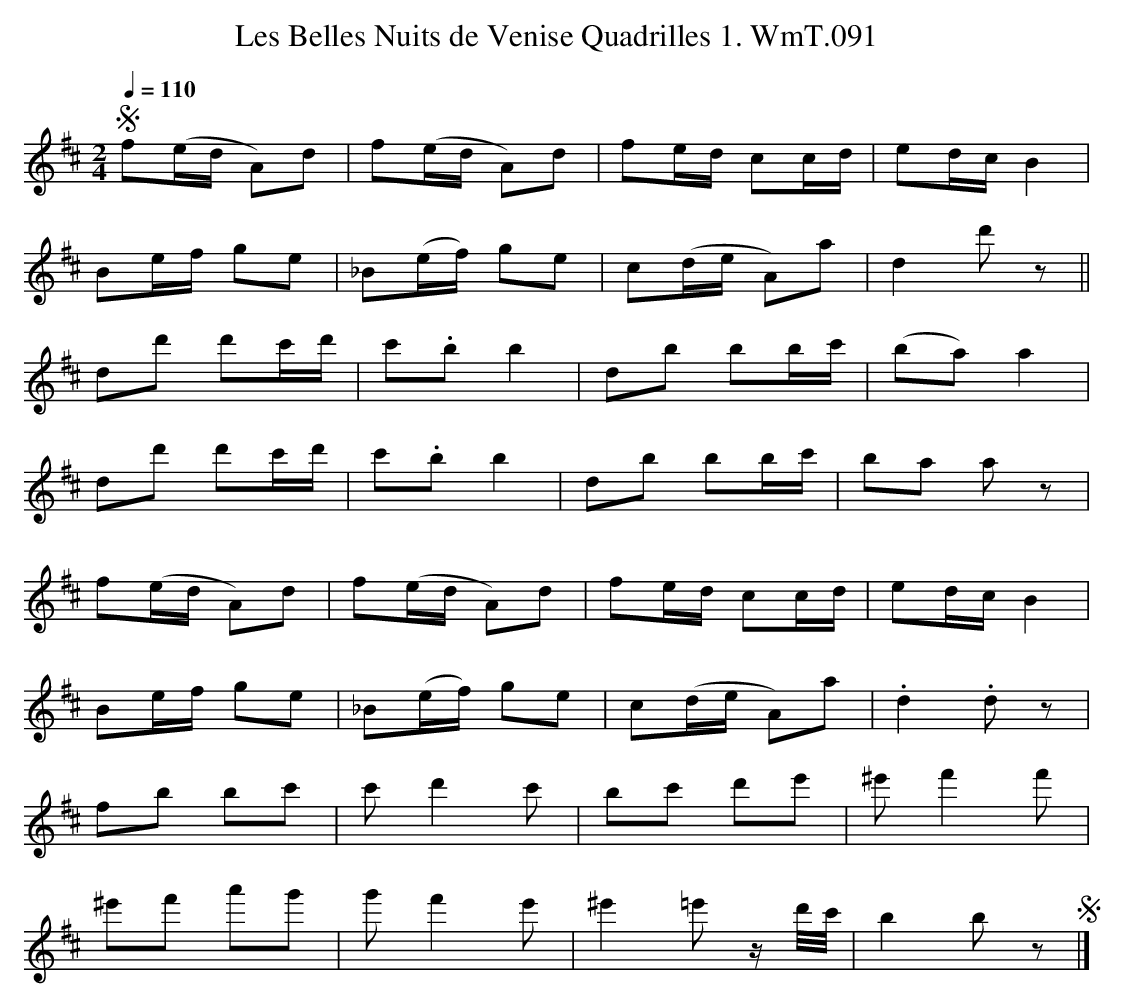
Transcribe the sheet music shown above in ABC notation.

X:1
T:Belles Nuits de Venise Quadrilles 1. WmT.091, Les
M:2/4
L:1/8
Q:1/4=110
K:Bm
Sf(e/d/ A)d|f(e/d/ A)d|fe/d/ cc/d/|ed/c/ B2|
Be/f/ ge|_B(e/f/) ge|c(d/e/ A)a|d2 d'z||
dd' d'c'/d'/|c'.b b2|db bb/c'/|(ba) a2|
dd' d'c'/d'/|c'.b b2|db bb/c'/|ba az|
f(e/d/ A)d|f(e/d/ A)d|fe/d/ cc/d/|ed/c/ B2|
Be/f/ ge|_B(e/f/) ge|c(d/e/ A)a|.d2 .dz|
fb bc'|c' d'2 c'|bc' d'e'|^e' f'2 f'|
^e'f' a'g'|g'f'2 e'|^e'2 =e' z/d'//c'//|b2 bz S|]
